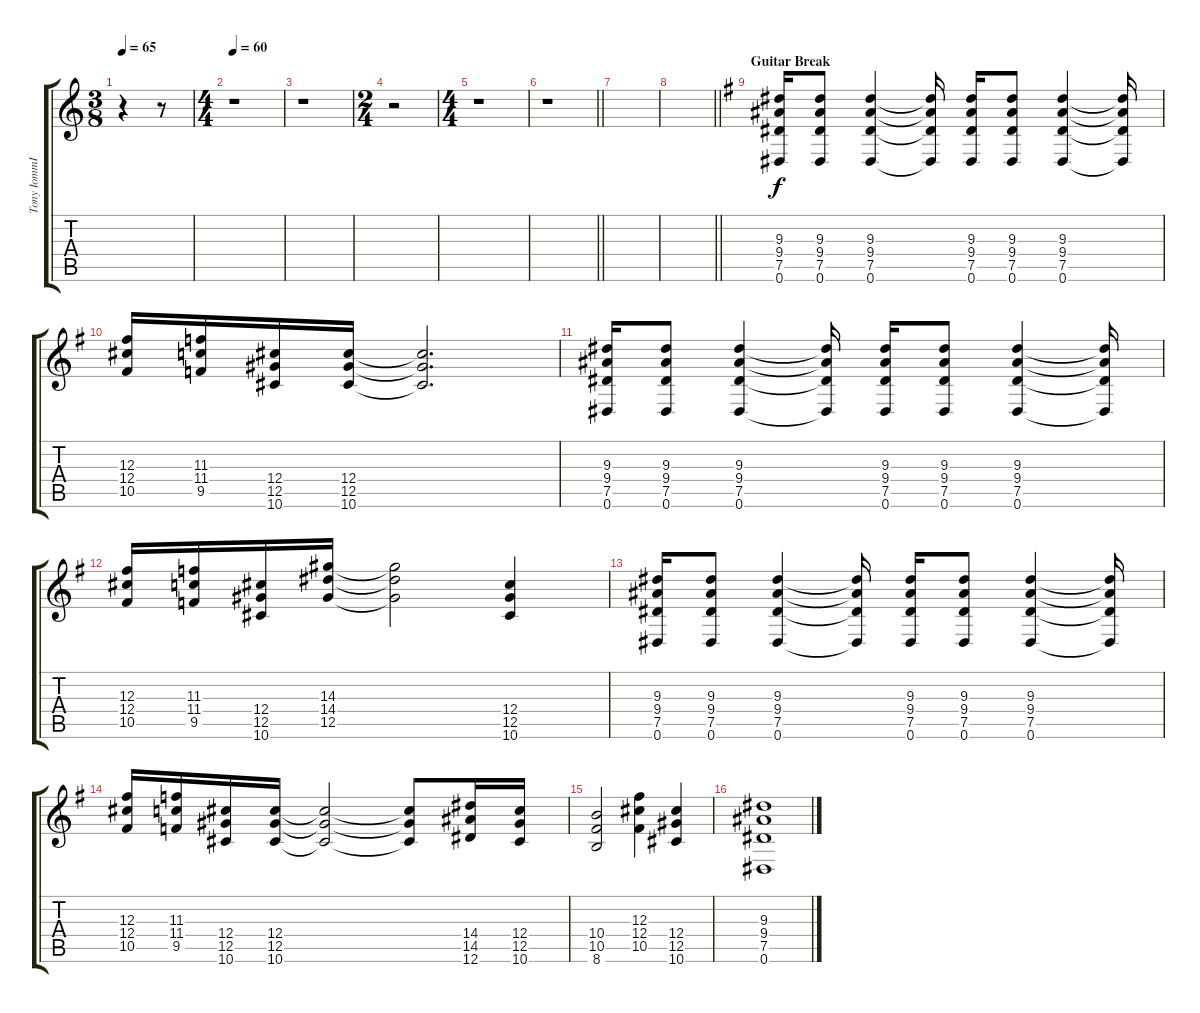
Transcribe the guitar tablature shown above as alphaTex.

\track ("Tony IommI Electric (Lead)" "Tony IommI") {instrument distortionguitar}
\staff {score tabs}
\tuning (Eb4 Bb3 Gb3 Db3 Ab2 Eb2) {hide}
\ts (3 8)
\tempo 65
\clef g2
\ks c
r.4{dy f} r.8 |
\ts (4 4)
\tempo 60
r.1 |
r.1 |
\ts (2 4)
r.2 |
\ts (4 4)
r.1 |
\barLineRight lightlight
r.1 |
|
\barLineRight lightlight
|
\section ("" "Guitar Break")
\ks g
(9.3 9.4 7.5 0.6).16 (9.3 9.4 7.5 0.6).8 (9.3 9.4 7.5 0.6).4 (9.3{t} 9.4{t} 7.5{t} 0.6{t}).16 (9.3 9.4 7.5 0.6).16 (9.3 9.4 7.5 0.6).8 (9.3 9.4 7.5 0.6).4 (9.3{t} 9.4{t} 7.5{t} 0.6{t}).16 |
(12.3 12.4 10.5).16 (11.3 11.4 9.5).16 (12.4 12.5 10.6).16 (12.4 12.5 10.6).16 (12.4{t} 12.5{t} 10.6{t}).2{d} |
(9.3 9.4 7.5 0.6).16 (9.3 9.4 7.5 0.6).8 (9.3 9.4 7.5 0.6).4 (9.3{t} 9.4{t} 7.5{t} 0.6{t}).16 (9.3 9.4 7.5 0.6).16 (9.3 9.4 7.5 0.6).8 (9.3 9.4 7.5 0.6).4 (9.3{t} 9.4{t} 7.5{t} 0.6{t}).16 |
(12.3 12.4 10.5).16 (11.3 11.4 9.5).16 (12.4 12.5 10.6).16 (14.3 14.4 12.5).16 (14.3{t} 14.4{t} 12.5{t}).2 (12.4 12.5 10.6).4 |
(9.3 9.4 7.5 0.6).16 (9.3 9.4 7.5 0.6).8 (9.3 9.4 7.5 0.6).4 (9.3{t} 9.4{t} 7.5{t} 0.6{t}).16 (9.3 9.4 7.5 0.6).16 (9.3 9.4 7.5 0.6).8 (9.3 9.4 7.5 0.6).4 (9.3{t} 9.4{t} 7.5{t} 0.6{t}).16 |
(12.3 12.4 10.5).16 (11.3 11.4 9.5).16 (12.4 12.5 10.6).16 (12.4 12.5 10.6).16 (12.4{t} 12.5{t} 10.6{t}).2 (12.4{t} 12.5{t} 10.6{t}).8 (14.4 14.5 12.6).16 (12.4 12.5 10.6).16 |
(10.4 10.5 8.6).2 (12.3 12.4 10.5).4 (12.4 12.5 10.6).4 |
(9.3 9.4 7.5 0.6).1
